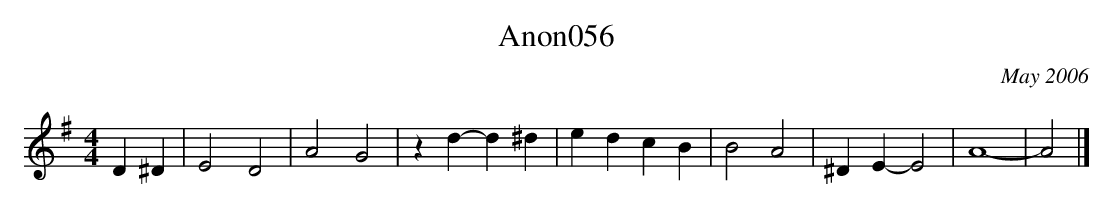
X:1
T:Anon056
O:May 2006
M:4/4
L:1/4
K:G
D^D | E2 D2 | A2 G2 | z d-d ^d | e d c B |\
B2 A2 | ^D E-E2 | A4-| A2 |]
